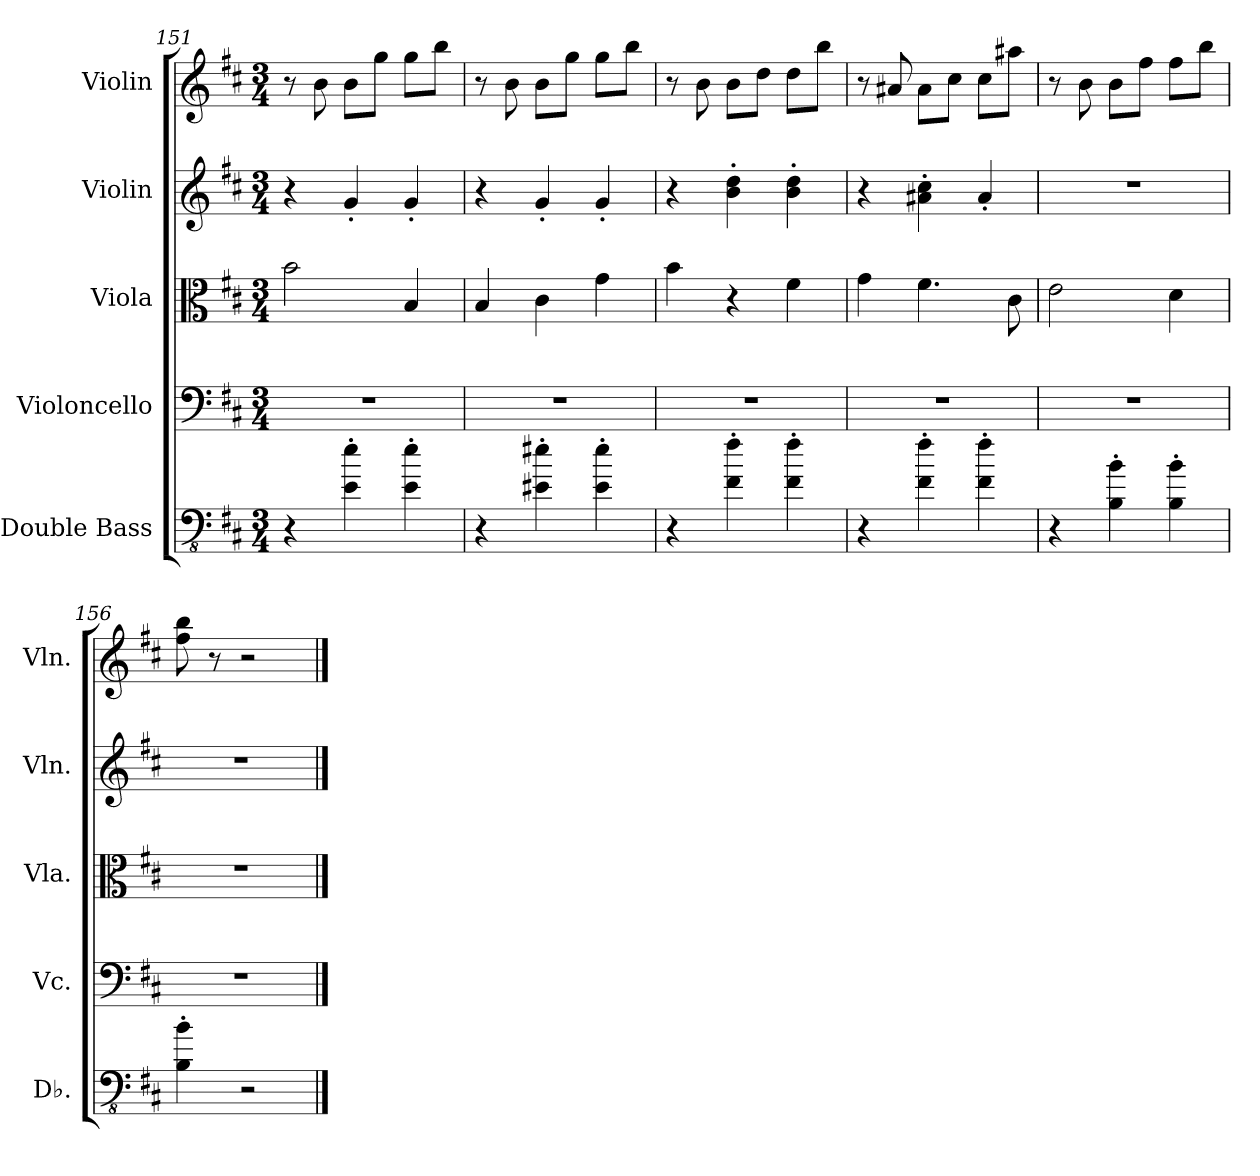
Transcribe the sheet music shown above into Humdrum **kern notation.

**kern	**kern	**kern	**kern	**kern
*part5	*part4	*part3	*part2	*part1
*staff5	*staff4	*staff3	*staff2	*staff1
*I"Double Bass	*I"Violoncello	*I"Viola	*I"Violin	*I"Violin
*I'Db.	*I'Vc.	*I'Vla.	*I'Vln.	*I'Vln.
*clefFv4	*clefF4	*clefC3	*clefG2	*clefG2
*ITrd7c12	*	*	*	*
*k[f#c#]	*k[f#c#]	*k[f#c#]	*k[f#c#]	*k[f#c#]
*M3/4	*M3/4	*M3/4	*M3/4	*M3/4
=151	=151	=151	=151	=151
4r	2.r	2b\	4r	8r
.	.	.	.	8b\
4EE\' 4E\'	.	.	4g'/	8b\L
.	.	.	.	8gg\J
4EE\' 4E\'	.	4B/	4g'/	8gg\L
.	.	.	.	8bb\J
=152	=152	=152	=152	=152
4r	2.r	4B/	4r	8r
.	.	.	.	8b\
4EE#X\' 4E#X\'	.	4c#\	4g'/	8b\L
.	.	.	.	8gg\J
4EE#\' 4E#\'	.	4g\	4g'/	8gg\L
.	.	.	.	8bb\J
=153	=153	=153	=153	=153
4r	2.r	4b\	4r	8r
.	.	.	.	8b\
4FF#\' 4F#\'	.	4r	4b\' 4dd\'	8b\L
.	.	.	.	8dd\J
4FF#\' 4F#\'	.	4f#\	4b\' 4dd\'	8dd\L
.	.	.	.	8bb\J
!!LO:PB:g=z
=154	=154	=154	=154	=154
4r	2.r	4g\	4r	8r
.	.	.	.	8a#X/
4FF#\' 4F#\'	.	4.f#\	4a#X\' 4cc#\'	8a#\L
.	.	.	.	8cc#\J
4FF#\' 4F#\'	.	.	4a#'/	8cc#\L
.	.	8c#\	.	8aa#X\J
=155	=155	=155	=155	=155
4r	2.r	2e\	2.r	8r
.	.	.	.	8b\
4BBB\' 4BB\'	.	.	.	8b\L
.	.	.	.	8ff#\J
4BBB\' 4BB\'	.	4d\	.	8ff#\L
.	.	.	.	8bb\J
=156	=156	=156	=156	=156
4BBB\' 4BB\'	2.r	2.r	2.r	8ff#\ 8bb\
.	.	.	.	8r
2r	.	.	.	2r
==	==	==	==	==
*-	*-	*-	*-	*-
